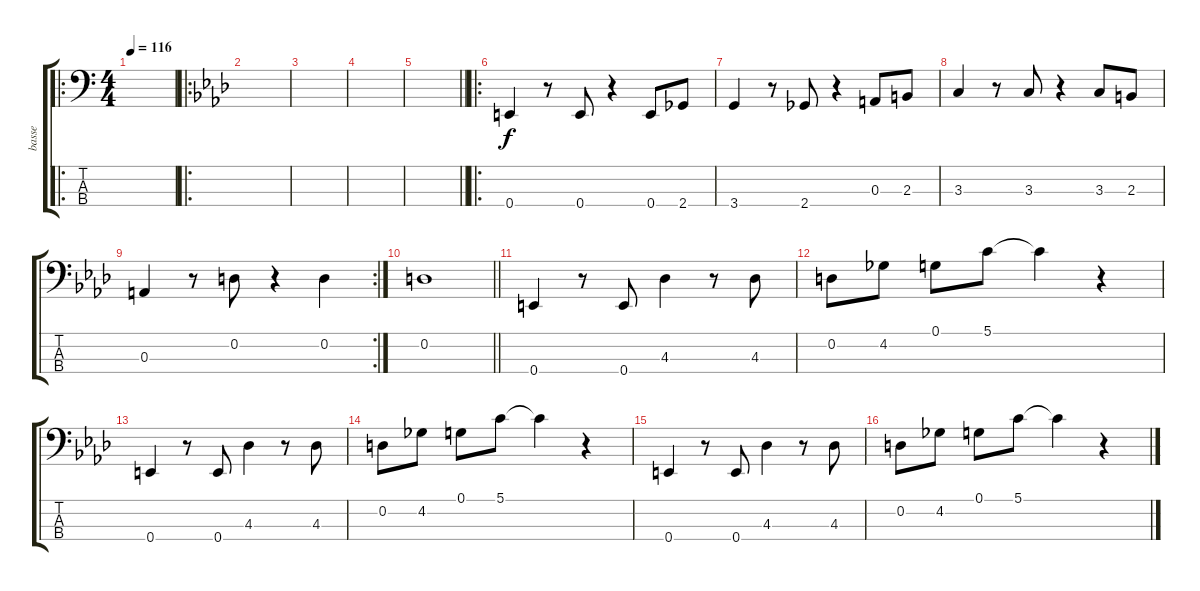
\track ("basse" "basse") {instrument electricbasspick}
\staff {score tabs}
\tuning (G2 D2 A1 E1) {hide}
\ro
\ts (4 4)
\tempo 116
\clef f4
\ks c
|
\ro
\ks ab
|
|
|
\barLineRight lightlight
|
\ro
0.4.4 r.8 0.4.8 r.4 0.4.8 2.4.8 |
3.4.4 r.8 2.4.8 r.4 0.3.8 2.3.8 |
3.3.4 r.8 3.3.8 r.4 3.3.8 2.3.8 |
\rc 2
0.3.4 r.8 0.2.8 r.4 0.2.4 |
\barLineRight lightlight
0.2.1 |
0.4.4 r.8 0.4.8 4.3.4 r.8 4.3.8 |
0.2.8 4.2.8 0.1.8 5.1.8 5.1{t}.4 r.4 |
0.4.4 r.8 0.4.8 4.3.4 r.8 4.3.8 |
0.2.8 4.2.8 0.1.8 5.1.8 5.1{t}.4 r.4 |
0.4.4 r.8 0.4.8 4.3.4 r.8 4.3.8 |
0.2.8 4.2.8 0.1.8 5.1.8 5.1{t}.4 r.4
